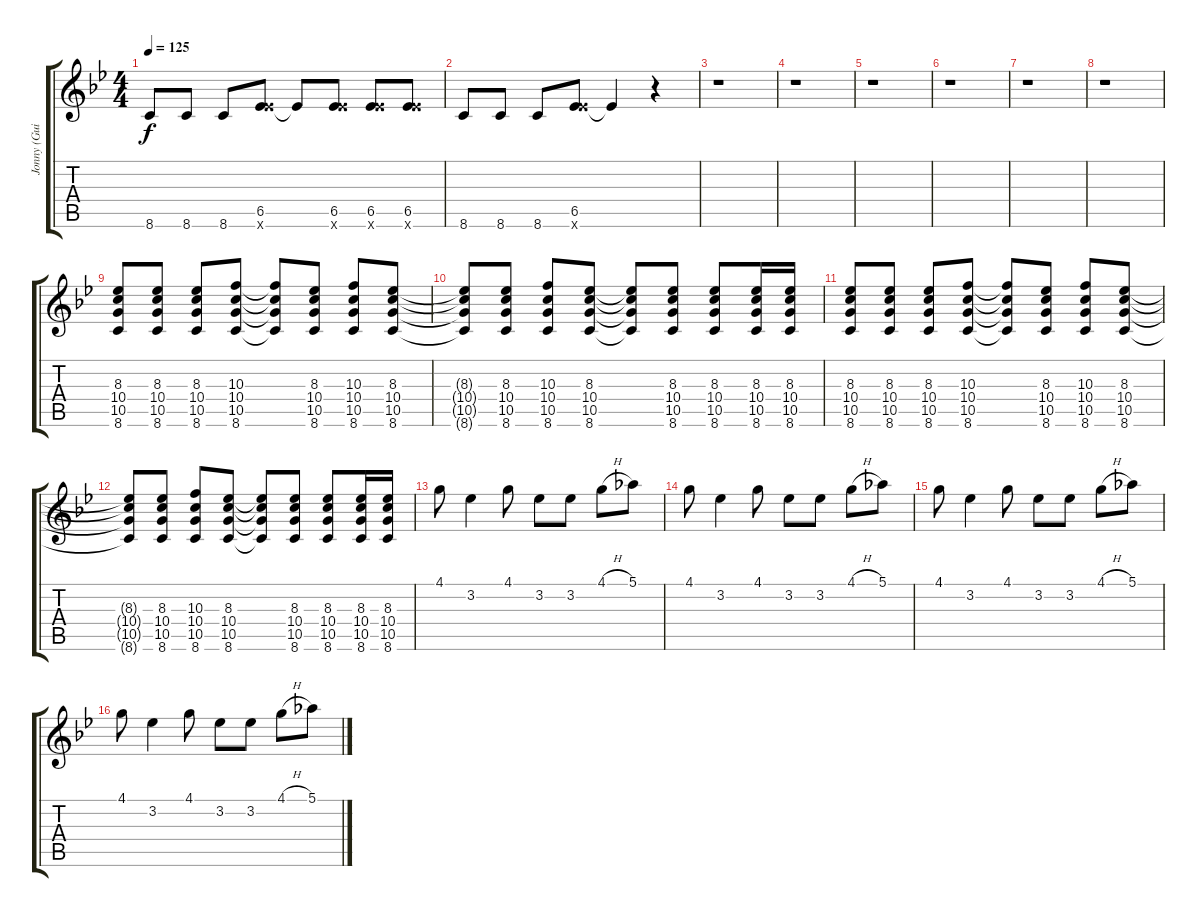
\track ("Jonny (Guitar 3)" "Jonny (Gui") {instrument electricguitarjazz}
\staff {score tabs}
\tuning (Eb4 C4 G3 D3 A2 E2) {hide}
\ts (4 4)
\tempo 125
\clef g2
\ks bb
8.6.8{dy f} 8.6.8 8.6.8 (6.5 11.6{x}).8 6.5{t}.8 (6.5 11.6{x}).8 (6.5 11.6{x}).8 (6.5 11.6{x}).8 |
8.6.8 8.6.8 8.6.8 (6.5 11.6{x}).8 6.5{t}.4 r.4 |
r.1 |
r.1 |
r.1 |
r.1 |
r.1 |
r.1 |
(8.3 10.4 10.5 8.6).8{volume 9 instrument electricguitarjazz} (8.3 10.4 10.5 8.6).8 (8.3 10.4 10.5 8.6).8 (10.3 10.4 10.5 8.6).8 (10.3{t} 10.4{t} 10.5{t} 8.6{t}).8 (8.3 10.4 10.5 8.6).8 (10.3 10.4 10.5 8.6).8 (8.3 10.4 10.5 8.6).8 |
(8.3{t} 10.4{t} 10.5{t} 8.6{t}).8 (8.3 10.4 10.5 8.6).8 (10.3 10.4 10.5 8.6).8 (8.3 10.4 10.5 8.6).8 (8.3{t} 10.4{t} 10.5{t} 8.6{t}).8 (8.3 10.4 10.5 8.6).8 (8.3 10.4 10.5 8.6).8 (8.3 10.4 10.5 8.6).16 (8.3 10.4 10.5 8.6).16 |
(8.3 10.4 10.5 8.6).8 (8.3 10.4 10.5 8.6).8 (8.3 10.4 10.5 8.6).8 (10.3 10.4 10.5 8.6).8 (10.3{t} 10.4{t} 10.5{t} 8.6{t}).8 (8.3 10.4 10.5 8.6).8 (10.3 10.4 10.5 8.6).8 (8.3 10.4 10.5 8.6).8 |
(8.3{t} 10.4{t} 10.5{t} 8.6{t}).8 (8.3 10.4 10.5 8.6).8 (10.3 10.4 10.5 8.6).8 (8.3 10.4 10.5 8.6).8 (8.3{t} 10.4{t} 10.5{t} 8.6{t}).8 (8.3 10.4 10.5 8.6).8 (8.3 10.4 10.5 8.6).8 (8.3 10.4 10.5 8.6).16 (8.3 10.4 10.5 8.6).16 |
4.1.8 3.2.4 4.1.8 3.2.8 3.2.8 4.1{h}.8 5.1.8 |
4.1.8 3.2.4 4.1.8 3.2.8 3.2.8 4.1{h}.8 5.1.8 |
4.1.8 3.2.4 4.1.8 3.2.8 3.2.8 4.1{h}.8 5.1.8 |
4.1.8 3.2.4 4.1.8 3.2.8 3.2.8 4.1{h}.8 5.1.8
